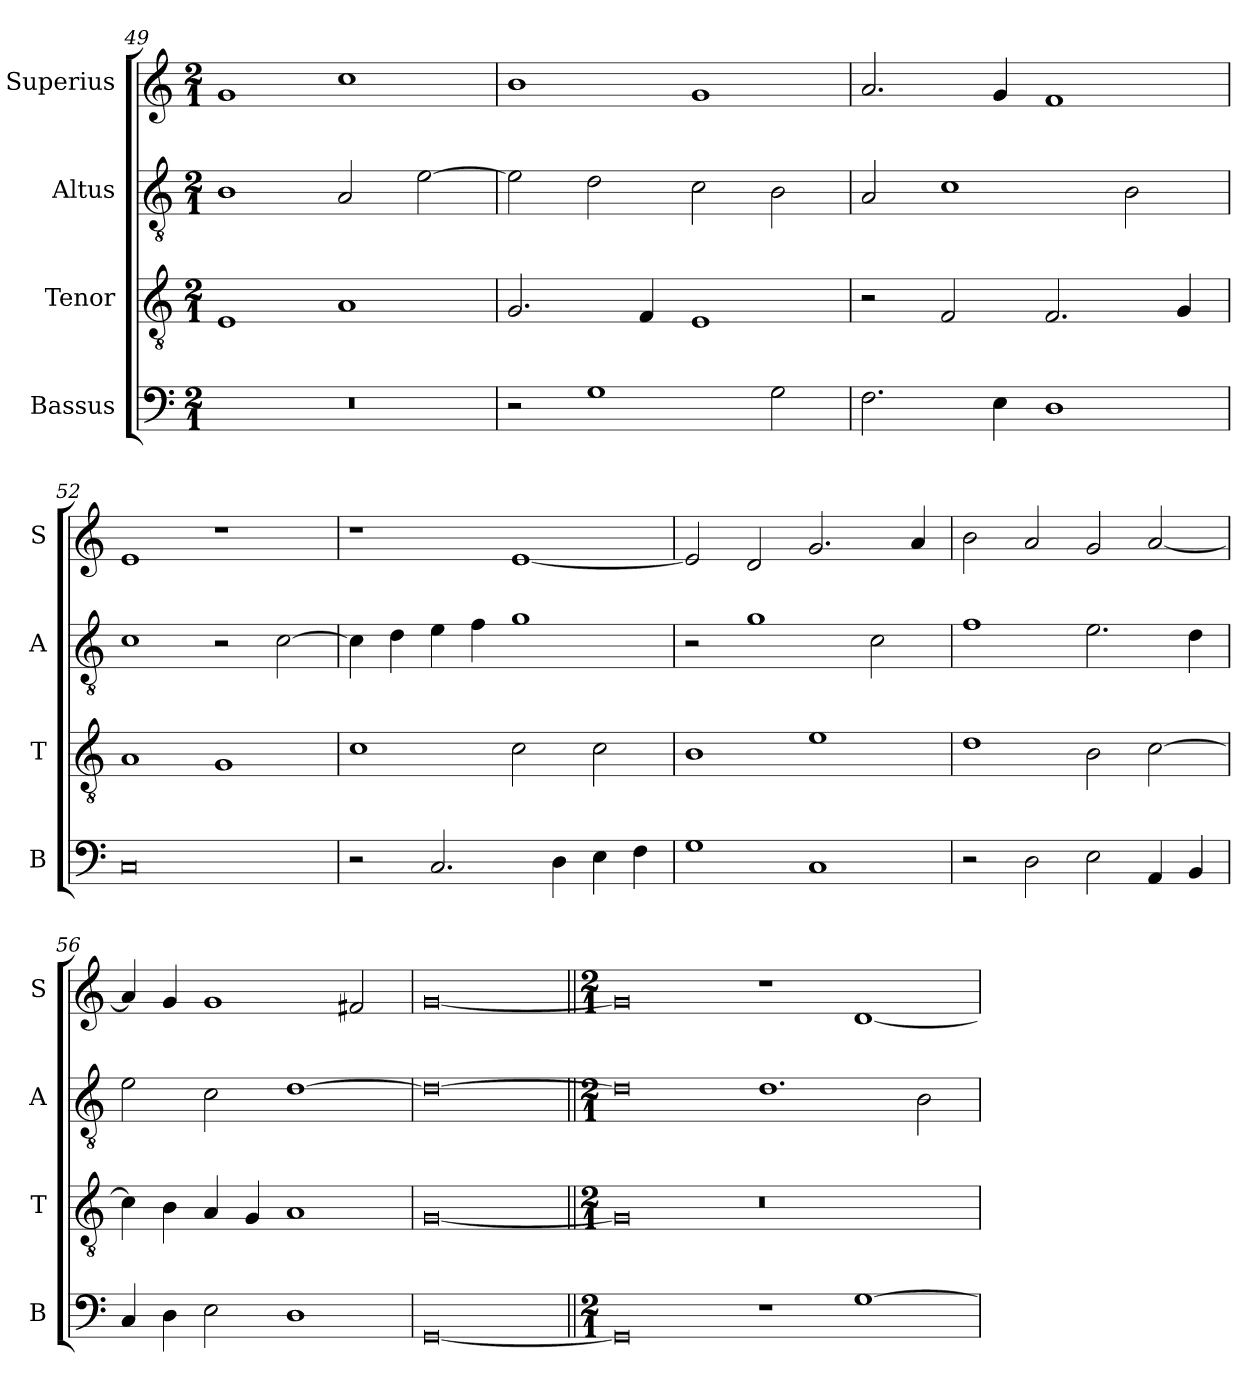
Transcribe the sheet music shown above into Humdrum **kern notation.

**kern	**kern	**kern	**kern
*part4	*part3	*part2	*part1
*staff4	*staff3	*staff2	*staff1
*I"Bassus	*I"Tenor	*I"Altus	*I"Superius
*I'B	*I'T	*I'A	*I'S
*clefF4	*clefGv2	*clefGv2	*clefG2
*k[]	*k[]	*k[]	*k[]
*C:	*C:	*C:	*C:
*M2/1	*M2/1	*M2/1	*M2/1
=49	=49	=49	=49
0r	1E	1B	1g
.	1A	2A	1cc
.	.	[2e	.
=50	=50	=50	=50
2r	2.G	2e]	1b
1G	.	2d	.
.	4F	.	.
.	1E	2c	1g
2G	.	2B	.
=51	=51	=51	=51
2.F	2r	2A	2.a
.	2F	1c	.
4E	.	.	4g
1D	2.F	.	1f
.	.	2B	.
.	4G	.	.
=52	=52	=52	=52
0C	1A	1c	1e
.	1G	2r	1r
.	.	[2c	.
=53	=53	=53	=53
2r	1c	4c]	1r
.	.	4d	.
2.C	.	4e	.
.	.	4f	.
.	2c	1g	[1e
4D	.	.	.
4E	2c	.	.
4F	.	.	.
=54	=54	=54	=54
1G	1B	2r	2e]
.	.	1g	2d
1C	1e	.	2.g
.	.	2c	.
.	.	.	4a
=55	=55	=55	=55
2r	1d	1f	2b
2D	.	.	2a
2E	2B	2.e	2g
4AA	[2c	.	[2a
4BB	.	4d	.
=56	=56	=56	=56
4C	4c]	2e	4a]
4D	4B	.	4g
2E	4A	2c	1g
.	4G	.	.
1D	1A	[1d	.
.	.	.	2f#X
=	=	=	=
[0GG	[0G	0d_	[0g
=||	=||	=||	=||
*M2/1	*M2/1	*M2/1	*M2/1
0GG]	0G]	0d]	0g]
1r	0r	1.d	1r
[1G	.	.	[1d
.	.	2B	.
=	=	=	=
*-	*-	*-	*-
